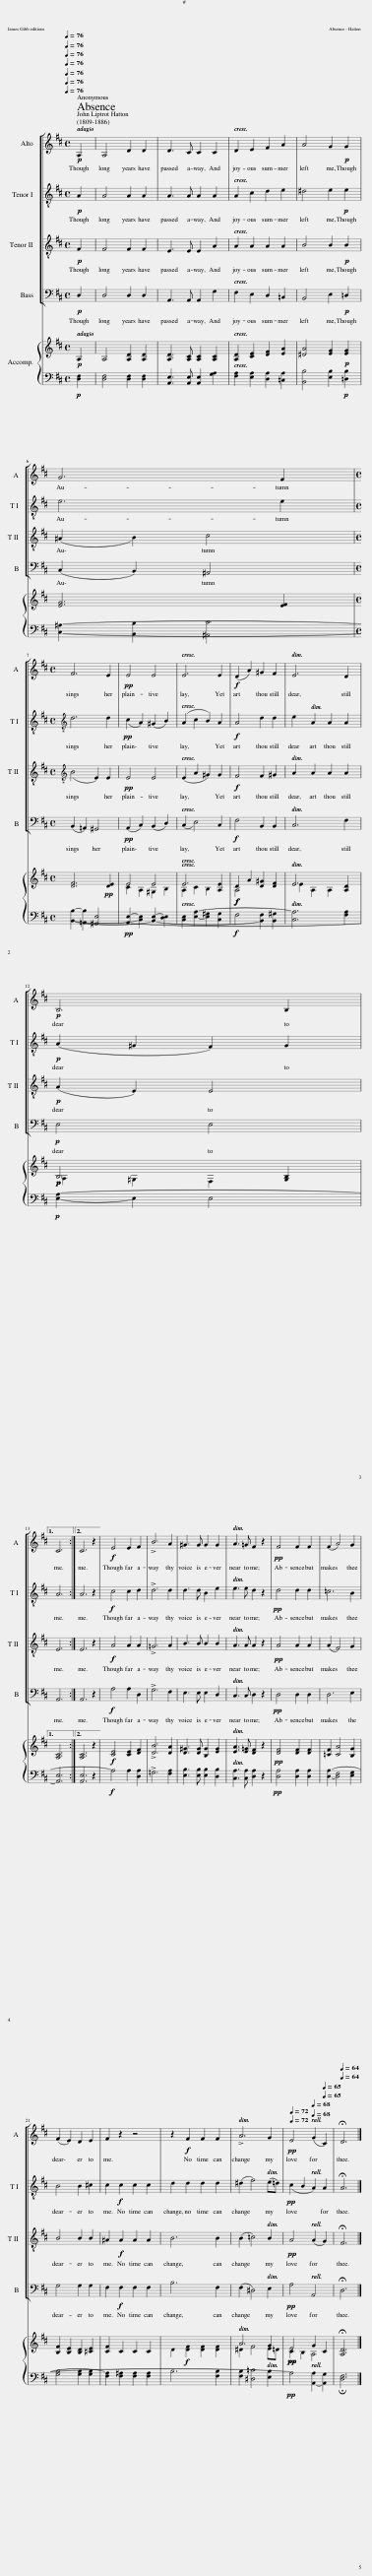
X:1
%%score [ 1 2 3 4 ] { ( 5 7 ) | 6 }
L:1/8
Q:1/4=76
M:4/4
I:linebreak $
K:D
V:1 treble
V:2 treble-8
V:3 treble-8
V:4 bass
V:5 treble
V:7 treble
V:6 bass
V:1
!p! A,2 | A,4 D2 D2 | D3 C C2 C2 | D2 E2 F2 A2 | A4 G2!p! G2 |$ %5
 G6 F2 |$[M:4/4] F6 E2 |!pp! E4 E4 | E6 E2 |!f! (D2 A2) ^G2 F2 | %10
 E6 D2 |$!p! B,6 B,2 |1$ C6 :|2 C6 z2 ||!f! E4 E2 F2 | %15
 !>!B6 A2 | ^G3 G G2 G2 | A3 =G F2 z2 |!pp! F4 F2 F2 | (F2 A4) G2 |$ %20
 (F2 E2) D2 E2 | F2 z2 z4 | z2!f! F2 F2 F2 | !>!A6 G2 |!pp![Q:1/4=72][Q:1/4=72] E4[Q:1/4=68][Q:1/4=68] (G2[Q:1/4=65][Q:1/4=65] C2) | %25
[Q:1/4=64][Q:1/4=64] !fermata!D6 |] %26
V:2
!p! A2 | A4 A2 A2 | A3 A A2 A2 | A2 c2 d2 e2 | ^d4 e2!p! e2 |$ %5
 e6 e2 |$[M:4/4][K:treble-8] d6 d2 |!pp! (c2 A2) (^G2 B2) | (A2 c2 B2) A2 |!f! A4 d2 d2 | %10
 e2 A2 A2 A2 |$!p! (A2 ^G2 F2) G2 |1$ A6 :|2 A6 z2 ||!f! c4 c2 d2 | %15
 !>!d6 d2 | d3 d B2 e2 | e3 e d2 z2 |!pp! d4 d2 d2 | =c6 B2 |$ %20
 B4 B2 ^c2 | c2!f! c2 c2 c2 | d2 d2 d2 d2 | (^d2 f4) (e=d) |!pp! (c2 B2 A2) A2 | %25
 !fermata!A6 |] %26
V:3
!p! F2 | F4 F2 F2 | E3 E E2 A2 | A2 A2 A2 A2 | B4 B2!p! B2 |$ %5
 (^A2 B2) c4 |$[M:4/4][K:treble-8] (B4 E2) E2 |!pp! E4 E4 | (E2 A2 ^G2) G2 |!f! F4 F2 ^G2 | %10
 A2 A2 A2 A2 |$!p! (A2 E2) E4 |1$ E6 :|2 E6 z2 ||!f! A4 A2 A2 | %15
 !>!=G6 A2 | B3 B B2 B2 | A3 A A2 z2 |!pp! A4 A2 A2 | (A2 F4) G2 |$ %20
 B4 B2 B2 | ^A2!f! A2 A2 A2 | B6 B2 | (B2 =c4) B2 |!pp! A4 (A2 G2) | %25
 !fermata!F6 |] %26
V:4
!p! D,2 | D,4 D,2 D,2 | A,,3 A,, A,,2 G,2 | F,2 E,2 D,2 =C,2 | B,,4 E,2!p! =D,2 |$ %5
 (C,2 B,,2) ^A,,4 |$[M:4/4] (B,,2 =A,,2) ^G,,4 |!pp! (A,,2 C,2) (B,,2 D,2) | (C,2 E,4) C,2 |!f! F,4 B,,2 B,,2 | %10
 C,6 F,2 |$!p! E,4 E,4 |1$ A,,6 :|2 A,,6 z2 ||!f! A,4 A,2 D,2 | %15
 !>!G,6 F,2 | E,3 E, E,2 D,2 | C,3 C, D,2 z2 |!pp! D,4 D,2 D,2 | D,6 E,2 |$ %20
 G,4 G,2 G,2 | F,2!f! F,2 F,2 F,2 | B,6 F,2 | (F,2 ^D,4) E,2 |!pp! A,4 A,,4 | %25
 !fermata!D,6 |] %26
V:5
!p! A,2 | A,4 [A,D]2 [A,D]2 | [A,D]3 [A,C] [A,C]2 [A,C]2 | [A,D]2 [CE]2 [DF]2 [EA]2 | [^DA]4 [EG]2!p! [EG]2 |$ %5
 [EG]6 [EF]2 |$[M:4/4] [DF]6!pp! [DE]2 | E4 E4 | E6 [A,E]2 |!f!!f! D2 A2 [D^G]2 [DF]2 | %10
 E6 [A,D]2 |$!p!!p! B,6 [^G,B,]2 |1$ [A,C]6 :|2 [A,C]6 z2 ||!f! [CE]4 [CE]2 [DF]2 | %15
 !>![DB]6 [DA]2 | [D^G]3 [DG] [B,G]2 [EG]2 | [EA]3 [E=G] [DF]2 z2 |!pp! [DF]4 [DF]2 [DF]2 | [=CF]2 [CA]4 [B,G]2 |$ %20
 [B,F]2 [B,E]2 [B,D]2 [^CE]2 | [CF]2 C2 C2 C2 | D2!f! [DF]2 [DF]2 [DF]2 | A6 G2 |!pp!!pp! E4 G2 C2 | %25
 !fermata![A,D]6 |] %26
V:6
!p! [D,F,]2 | [D,F,]4 [D,F,]2 [D,F,]2 | [A,,E,]3 [A,,E,] [A,,E,]2 [G,A,]2 | [F,A,]2 [E,A,]2 [D,A,]2 [=C,A,]2 | [B,,B,]4 [E,B,]2!p! [=D,B,]2 |$ %5
 [C,^A,]2- [B,,B,]2 [^A,,C]4 |$[M:4/4] [B,,B,]2- [=A,,B,]2 [^G,,E,]4 |!pp! [A,,E,]2- [C,E,]2 [B,,E,]2- [D,E,]2 | [C,E,]2 [E,A,]2- [E,^G,]2 [C,G,]2 |!f! F,4 [B,,F,]2 [B,,^G,]2 | %10
 [C,A,]6 [F,A,]2 |$!p! [E,A,]2- E,2 E,4 |1$ [A,,E,]6 :|2 [A,,E,]6 z2 ||!f! A,4 A,2 [D,A,]2 | %15
 !>!=G,6 [F,A,]2 | [E,B,]3 [E,B,] [E,B,]2 [D,B,]2 | [C,A,]3 [C,A,] [D,A,]2 z2 |!pp! [D,A,]4 [D,A,]2 [D,A,]2 | [D,A,]2- [D,F,]4 [E,G,]2 |$ %20
 [G,B,]4 [G,B,]2 [G,B,]2 | [F,A,]2 [F,^A,]2 [F,A,]2 [F,A,]2 | B,6 [F,B,]2 | [F,B,]2 [^D,=C]4 [E,B,]2 |!pp! A,4 [A,,-A,]2 [A,,G,]2 | %25
 !fermata![D,F,]6 |] %26
V:7
 x2 | x8 | x8 | x8 | x8 |$ %5
 x8 |$[M:4/4] x8 | C2 A,2 ^G,2 B,2 | A,2 C2 B,2 x2 | A,4 x4 | %10
 E2 A,2 A,2 x2 |$ A,2 ^G,2 F,2 x2 |1$ x6 :|2 x8 || x8 | %15
 x8 | x8 | x8 | x8 | x8 |$ %20
 x8 | x8 | x8 | ^D2 F4 E=D | C2 B,2 A,4 | %25
 x6 |] %26
